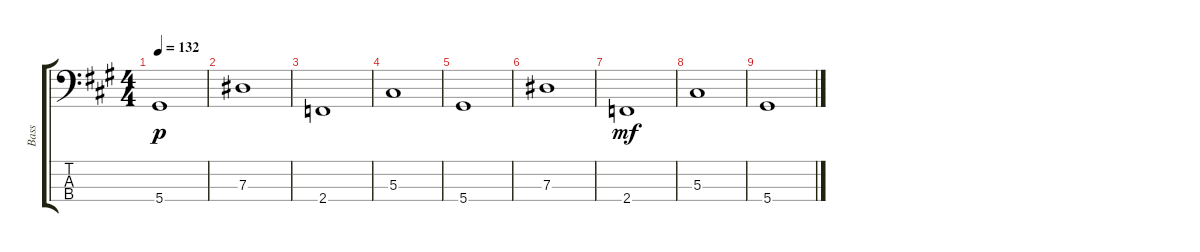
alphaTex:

\track ("Bass" "Bass") {instrument electricbassfinger bank 177}
\staff {score tabs}
\tuning (Gb2 Db2 Ab1 Eb1) {hide}
\ts (4 4)
\tempo 132
\clef f4
\ks a
5.4.1{dy p} |
7.3.1 |
2.4.1 |
5.3.1 |
5.4.1 |
7.3.1 |
2.4.1{dy mf} |
5.3.1 |
5.4.1
